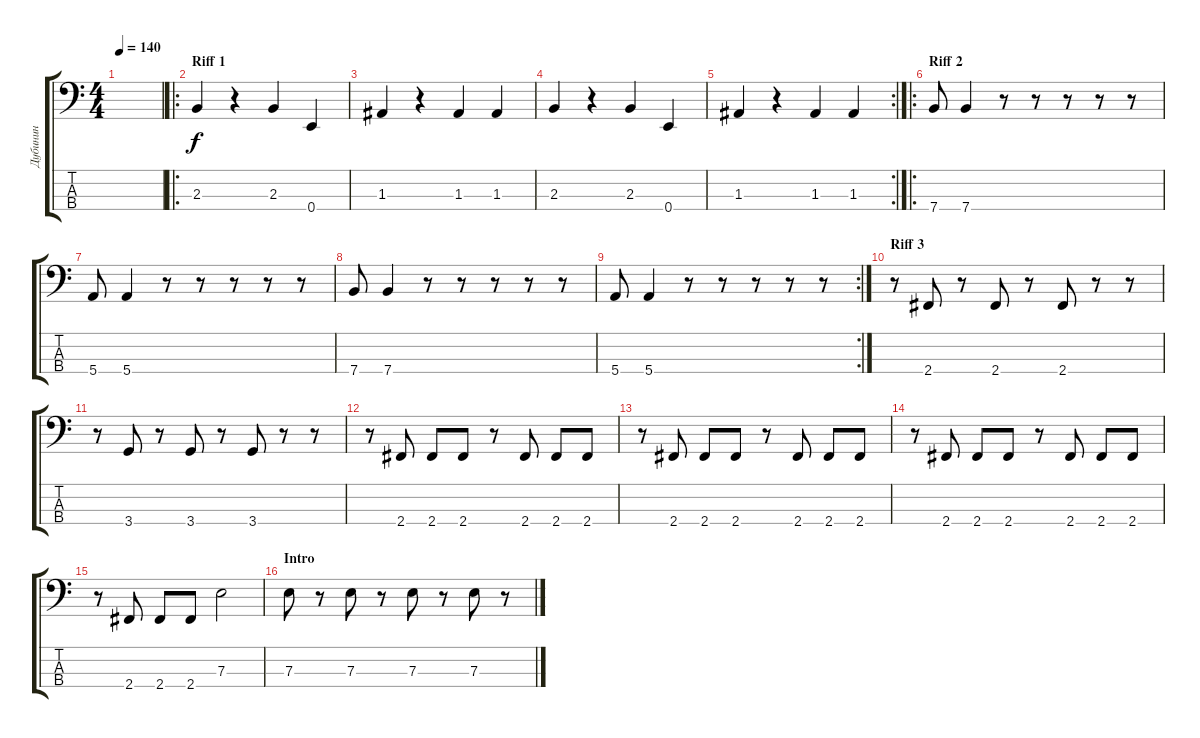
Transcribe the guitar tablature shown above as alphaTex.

\track ("Дубинин" "Дубинин") {instrument electricbassfinger}
\staff {score tabs}
\tuning (G2 D2 A1 E1) {hide}
\ts (4 4)
\tempo 140
\clef f4
\ks c
|
\ro
\section ("" "Riff 1")
2.3.4 r.4 2.3.4 0.4.4 |
1.3.4 r.4 1.3.4 1.3.4 |
2.3.4 r.4 2.3.4 0.4.4 |
\rc 2
1.3.4 r.4 1.3.4 1.3.4 |
\ro
\section ("" "Riff 2")
7.4.8 7.4.4 r.8 r.8 r.8 r.8 r.8 |
5.4.8 5.4.4 r.8 r.8 r.8 r.8 r.8 |
7.4.8 7.4.4 r.8 r.8 r.8 r.8 r.8 |
\rc 2
5.4.8 5.4.4 r.8 r.8 r.8 r.8 r.8 |
\section ("" "Riff 3")
r.8 2.4.8 r.8 2.4.8 r.8 2.4.8 r.8 r.8 |
r.8 3.4.8 r.8 3.4.8 r.8 3.4.8 r.8 r.8 |
r.8 2.4.8 2.4.8 2.4.8 r.8 2.4.8 2.4.8 2.4.8 |
r.8 2.4.8 2.4.8 2.4.8 r.8 2.4.8 2.4.8 2.4.8 |
r.8 2.4.8 2.4.8 2.4.8 r.8 2.4.8 2.4.8 2.4.8 |
r.8 2.4.8 2.4.8 2.4.8 7.3.2 |
\section ("" "Intro")
7.3.8 r.8 7.3.8 r.8 7.3.8 r.8 7.3.8 r.8
